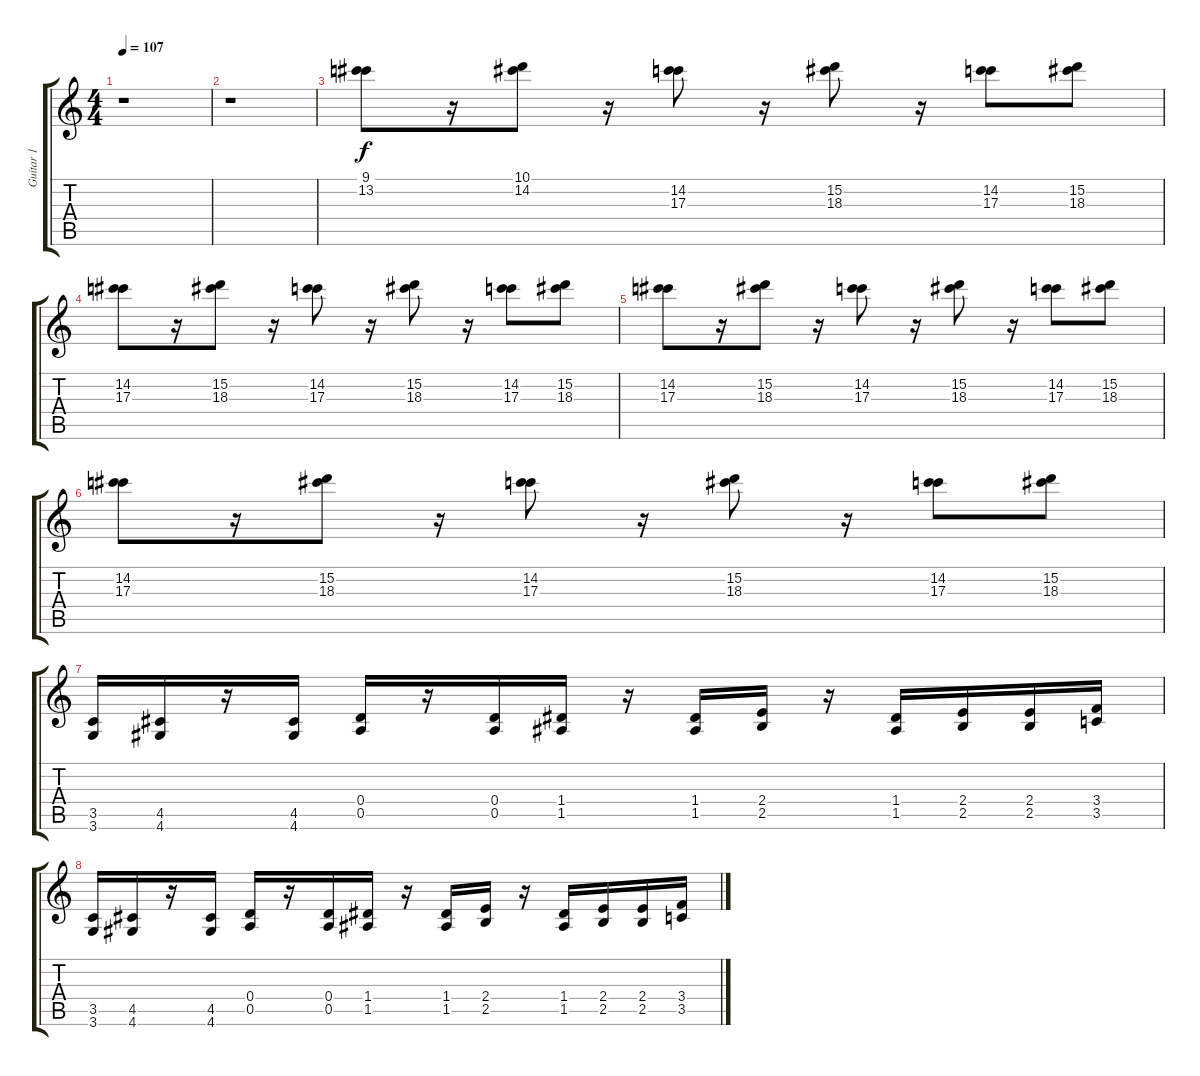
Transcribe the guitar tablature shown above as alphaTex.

\track ("Guitar 1" "Guitar 1") {instrument overdrivenguitar}
\staff {score tabs}
\tuning (E4 B3 G3 D3 A2 E2) {hide}
\ts (4 4)
\tempo 107
\clef g2
\ks c
r.1{dy f instrument overdrivenguitar} |
r.1 |
(9.1 13.2).8 r.16 (10.1 14.2).8 r.16 (14.2 17.3).8 r.16 (15.2 18.3).8 r.16 (14.2 17.3).8 (15.2 18.3).8 |
(14.2 17.3).8 r.16 (15.2 18.3).8 r.16 (14.2 17.3).8 r.16 (15.2 18.3).8 r.16 (14.2 17.3).8 (15.2 18.3).8 |
(14.2 17.3).8 r.16 (15.2 18.3).8 r.16 (14.2 17.3).8 r.16 (15.2 18.3).8 r.16 (14.2 17.3).8 (15.2 18.3).8 |
(14.2 17.3).8 r.16 (15.2 18.3).8 r.16 (14.2 17.3).8 r.16 (15.2 18.3).8 r.16 (14.2 17.3).8 (15.2 18.3).8 |
(3.5 3.6).16 (4.5 4.6).16 r.16 (4.5 4.6).16 (0.4 0.5).16 r.16 (0.4 0.5).16 (1.4 1.5).16 r.16 (1.4 1.5).16 (2.4 2.5).16 r.16 (1.4 1.5).16 (2.4 2.5).16 (2.4 2.5).16 (3.4 3.5).16 |
(3.5 3.6).16 (4.5 4.6).16 r.16 (4.5 4.6).16 (0.4 0.5).16 r.16 (0.4 0.5).16 (1.4 1.5).16 r.16 (1.4 1.5).16 (2.4 2.5).16 r.16 (1.4 1.5).16 (2.4 2.5).16 (2.4 2.5).16 (3.4 3.5).16
